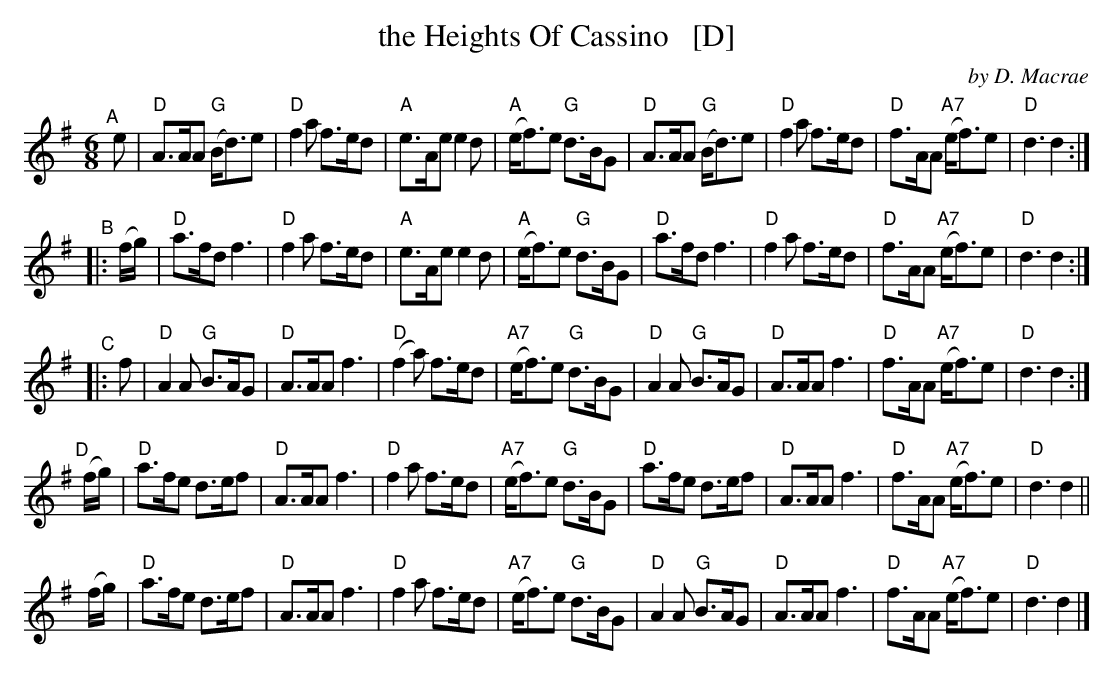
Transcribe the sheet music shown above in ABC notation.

X:1
T: the Heights Of Cassino   [D]
C: by D. Macrae
M: 6/8
L: 1/8
K: Dmix
"^A"[|]e |\
"D"A>AA "G"(B<d)e | "D"f2a f>ed | "A"e>Ae e2d | "A"(e<f)e "G"d>BG |\
"D"A>AA "G"(B<d)e | "D"f2a f>ed | "D"f>AA "A7"(e<f)e | "D"d3 d2 :|
"^B"|: (f/g/) |\
"D"a>fd f3 | "D"f2a f>ed | "A"e>Ae e2 d | "A"(e<f)e "G"d>BG |\
"D"a>fd f3 | "D"f2a f>ed | "D"f>AA "A7"(e<f)e | "D"d3 d2 :|
"^C"|: f |\
"D"A2A "G"B>AG | "D"A>AA f3 | "D"(f2a) f>ed | "A7"(e<f)e "G"d>BG |\
"D"A2A "G"B>AG | "D"A>AA f3 | "D"f>AA "A7"(e<f)e | "D"d3 d2 :|
"^D"[|](f/g/) |\
"D"a>fe d>ef | "D"A>AA f3 | "D"f2a f>ed | "A7"(e<f)e "G"d>BG |\
"D"a>fe d>ef | "D"A>AA f3 | "D"f>AA "A7"(e<f)e | "D"d3 d2 ||
(f/g/) |\
"D"a>fe d>ef | "D"A>AA f3 | "D"f2a f>ed | "A7"(e<f)e "G"d>BG |\
"D"A2A "G"B>AG | "D"A>AA f3 | "D"f>AA "A7"(e<f)e | "D"d3 d2 |]
